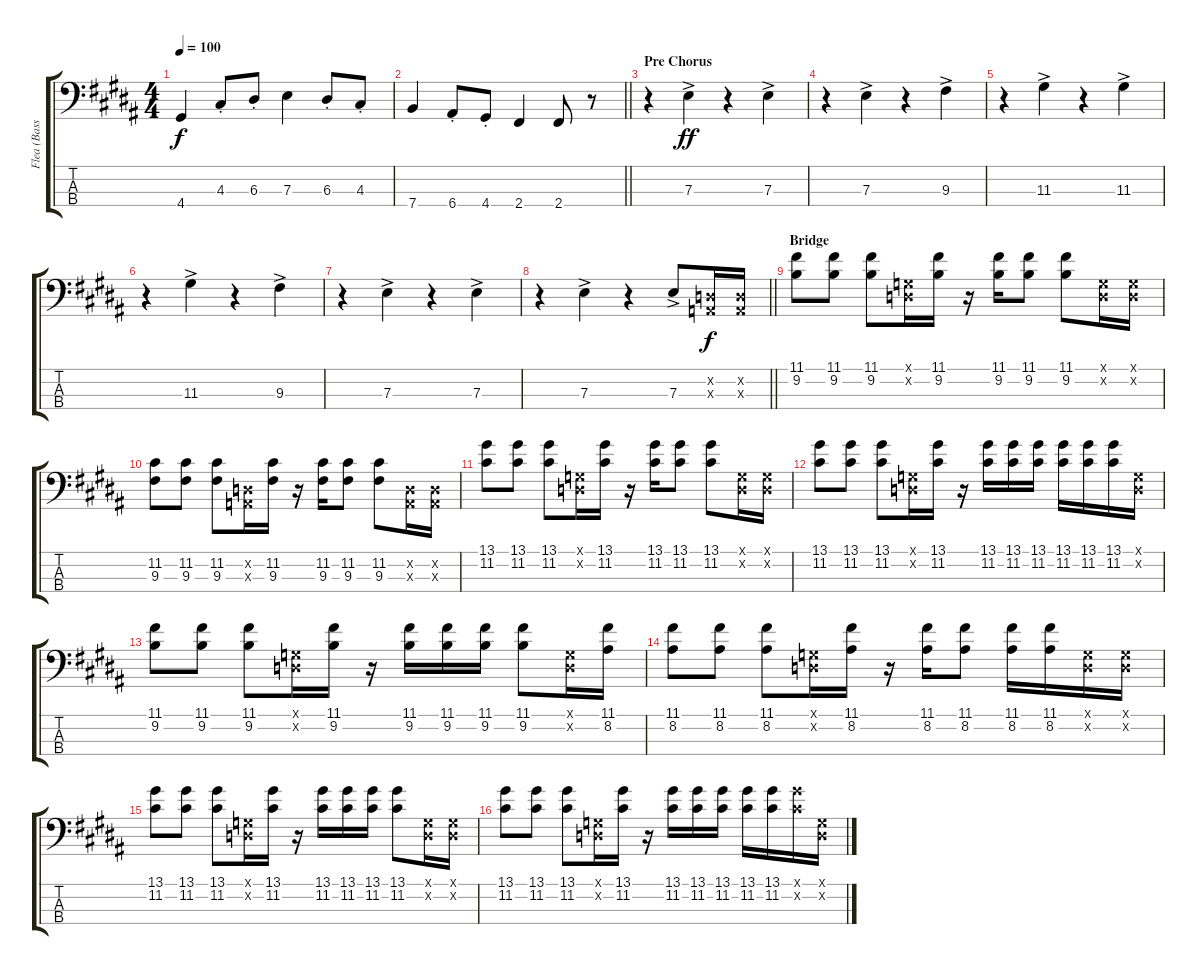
\track ("Flea (Bass)" "Flea (Bass") {instrument electricbassfinger bank 255}
\staff {score tabs}
\tuning (G2 D2 A1 E1) {hide}
\ts (4 4)
\tempo 100
\clef f4
\ks b
4.4.4{dy f} 4.3{st}.8 6.3{st}.8 7.3.4 6.3{st}.8 4.3{st}.8 |
\barLineRight lightlight
7.4.4 6.4{st}.8 4.4{st}.8 2.4.4 2.4.8 r.8 |
\section ("" "Pre Chorus")
r.4 7.3{ac}.4{dy ff} r.4 7.3{ac}.4 |
r.4 7.3{ac}.4 r.4 9.3{ac}.4 |
r.4 11.3{ac}.4 r.4 11.3{ac}.4 |
r.4 11.3{ac}.4 r.4 9.3{ac}.4 |
r.4 7.3{ac}.4 r.4 7.3{ac}.4 |
\barLineRight lightlight
r.4 7.3{ac}.4 r.4 7.3{ac}.8 (0.2{x} 0.3{x}).16{dy f} (0.2{x} 0.3{x}).16 |
\section ("" "Bridge")
(11.1 9.2).8 (11.1 9.2).8 (11.1 9.2).8 (0.1{x} 0.2{x}).16 (11.1 9.2).16 r.16 (11.1 9.2).16 (11.1 9.2).8 (11.1 9.2).8 (0.1{x} 0.2{x}).16 (0.1{x} 0.2{x}).16 |
(11.2 9.3).8 (11.2 9.3).8 (11.2 9.3).8 (0.2{x} 0.3{x}).16 (11.2 9.3).16 r.16 (11.2 9.3).16 (11.2 9.3).8 (11.2 9.3).8 (0.2{x} 0.3{x}).16 (0.2{x} 0.3{x}).16 |
(13.1 11.2).8 (13.1 11.2).8 (13.1 11.2).8 (0.1{x} 0.2{x}).16 (13.1 11.2).16 r.16 (13.1 11.2).16 (13.1 11.2).8 (13.1 11.2).8 (0.1{x} 0.2{x}).16 (0.1{x} 0.2{x}).16 |
(13.1 11.2).8 (13.1 11.2).8 (13.1 11.2).8 (0.1{x} 0.2{x}).16 (13.1 11.2).16 r.16 (13.1 11.2).16 (13.1 11.2).16 (13.1 11.2).16 (13.1 11.2).16 (13.1 11.2).16 (13.1 11.2).16 (0.1{x} 0.2{x}).16 |
(11.1 9.2).8 (11.1 9.2).8 (11.1 9.2).8 (0.1{x} 0.2{x}).16 (11.1 9.2).16 r.16 (11.1 9.2).16 (11.1 9.2).16 (11.1 9.2).16 (11.1 9.2).8 (0.1{x} 0.2{x}).16 (11.1 8.2).16 |
(11.1 8.2).8 (11.1 8.2).8 (11.1 8.2).8 (0.1{x} 0.2{x}).16 (11.1 8.2).16 r.16 (11.1 8.2).16 (11.1 8.2).8 (11.1 8.2).16 (11.1 8.2).16 (0.1{x} 0.2{x}).16 (0.1{x} 0.2{x}).16 |
(13.1 11.2).8 (13.1 11.2).8 (13.1 11.2).8 (0.1{x} 0.2{x}).16 (13.1 11.2).16 r.16 (13.1 11.2).16 (13.1 11.2).16 (13.1 11.2).16 (13.1 11.2).8 (0.1{x} 0.2{x}).16 (0.1{x} 0.2{x}).16 |
(13.1 11.2).8 (13.1 11.2).8 (13.1 11.2).8 (0.1{x} 0.2{x}).16 (13.1 11.2).16 r.16 (13.1 11.2).16 (13.1 11.2).16 (13.1 11.2).16 (13.1 11.2).16 (13.1 11.2).16 (13.1{x} 11.2{x}).16 (0.1{x} 0.2{x}).16
